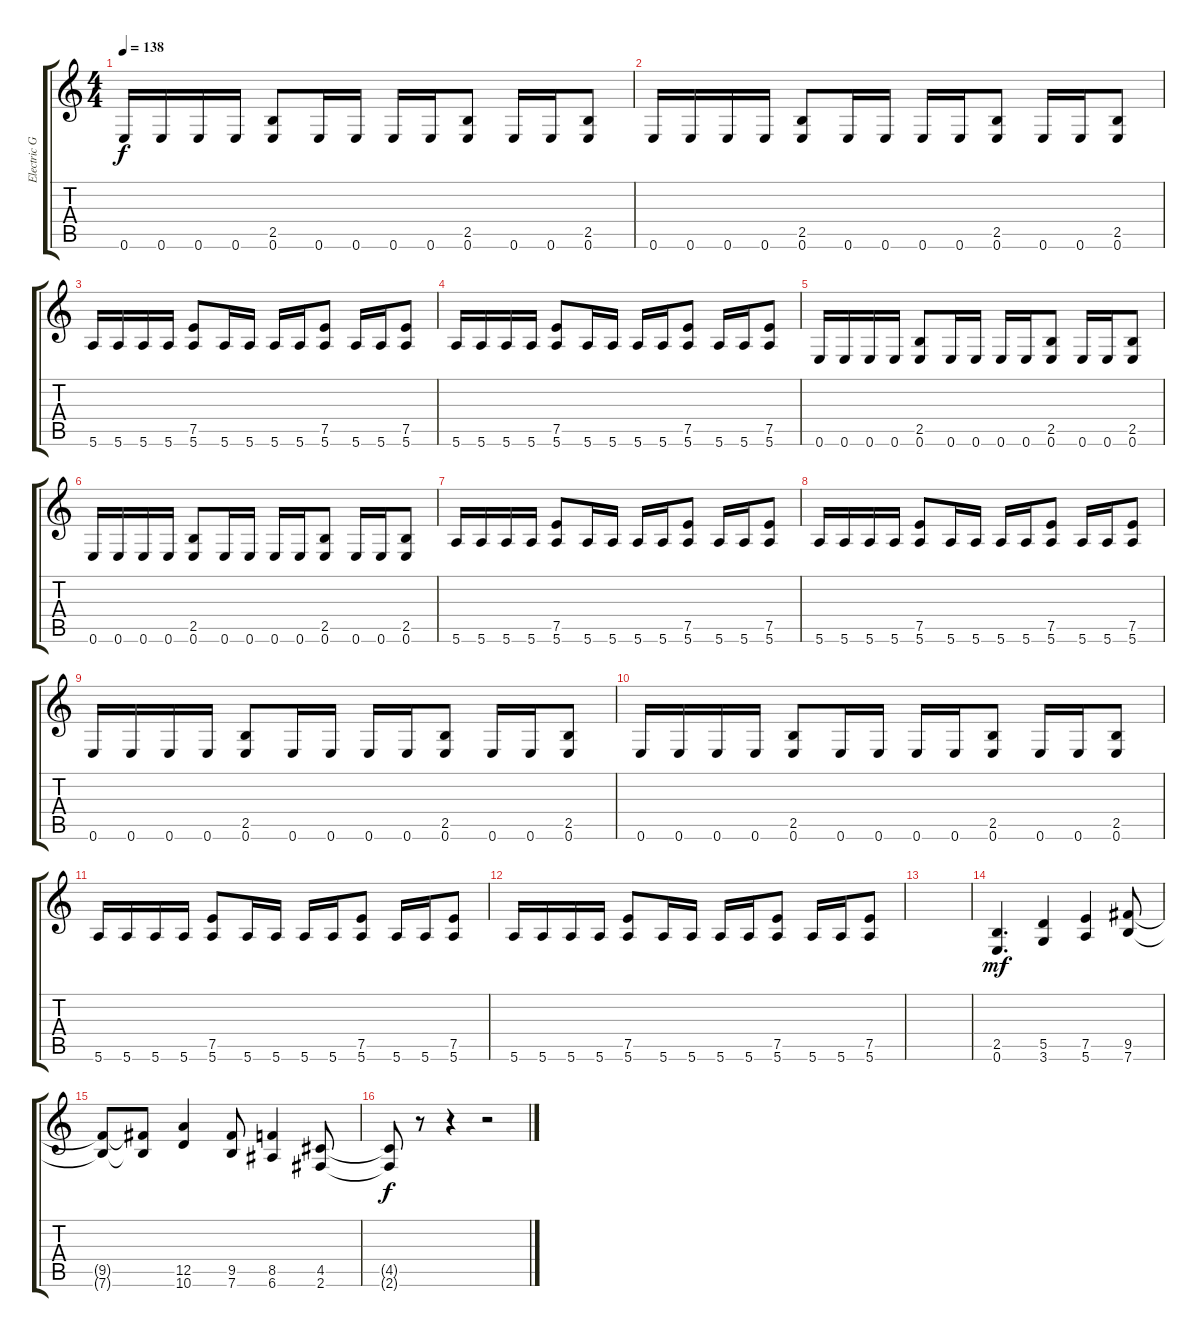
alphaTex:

\track ("Electric Guitar" "Electric G") {instrument distortionguitar}
\staff {score tabs}
\tuning (E4 B3 G3 D3 A2 E2) {hide}
\ts (4 4)
\tempo 138
\clef g2
\ks c
0.6.16{dy f} 0.6.16 0.6.16 0.6.16 (2.5 0.6).8 0.6.16 0.6.16 0.6.16 0.6.16 (2.5 0.6).8 0.6.16 0.6.16 (2.5 0.6).8 |
0.6.16 0.6.16 0.6.16 0.6.16 (2.5 0.6).8 0.6.16 0.6.16 0.6.16 0.6.16 (2.5 0.6).8 0.6.16 0.6.16 (2.5 0.6).8 |
5.6.16 5.6.16 5.6.16 5.6.16 (7.5 5.6).8 5.6.16 5.6.16 5.6.16 5.6.16 (7.5 5.6).8 5.6.16 5.6.16 (7.5 5.6).8 |
5.6.16 5.6.16 5.6.16 5.6.16 (7.5 5.6).8 5.6.16 5.6.16 5.6.16 5.6.16 (7.5 5.6).8 5.6.16 5.6.16 (7.5 5.6).8 |
0.6.16 0.6.16 0.6.16 0.6.16 (2.5 0.6).8 0.6.16 0.6.16 0.6.16 0.6.16 (2.5 0.6).8 0.6.16 0.6.16 (2.5 0.6).8 |
0.6.16 0.6.16 0.6.16 0.6.16 (2.5 0.6).8 0.6.16 0.6.16 0.6.16 0.6.16 (2.5 0.6).8 0.6.16 0.6.16 (2.5 0.6).8 |
5.6.16 5.6.16 5.6.16 5.6.16 (7.5 5.6).8 5.6.16 5.6.16 5.6.16 5.6.16 (7.5 5.6).8 5.6.16 5.6.16 (7.5 5.6).8 |
5.6.16 5.6.16 5.6.16 5.6.16 (7.5 5.6).8 5.6.16 5.6.16 5.6.16 5.6.16 (7.5 5.6).8 5.6.16 5.6.16 (7.5 5.6).8 |
0.6.16 0.6.16 0.6.16 0.6.16 (2.5 0.6).8 0.6.16 0.6.16 0.6.16 0.6.16 (2.5 0.6).8 0.6.16 0.6.16 (2.5 0.6).8 |
0.6.16 0.6.16 0.6.16 0.6.16 (2.5 0.6).8 0.6.16 0.6.16 0.6.16 0.6.16 (2.5 0.6).8 0.6.16 0.6.16 (2.5 0.6).8 |
5.6.16 5.6.16 5.6.16 5.6.16 (7.5 5.6).8 5.6.16 5.6.16 5.6.16 5.6.16 (7.5 5.6).8 5.6.16 5.6.16 (7.5 5.6).8 |
5.6.16 5.6.16 5.6.16 5.6.16 (7.5 5.6).8 5.6.16 5.6.16 5.6.16 5.6.16 (7.5 5.6).8 5.6.16 5.6.16 (7.5 5.6).8 |
|
(2.5 0.6).4{d dy mf} (5.5 3.6).4 (7.5 5.6).4 (9.5 7.6).8 |
(9.5{t} 7.6{t}).8 (9.5{t} 7.6{t}).8 (12.5 10.6).4 (9.5 7.6).8 (8.5 6.6).4 (4.5 2.6).8 |
(4.5{t} 2.6{t}).8{dy f} r.8 r.4 r.2
